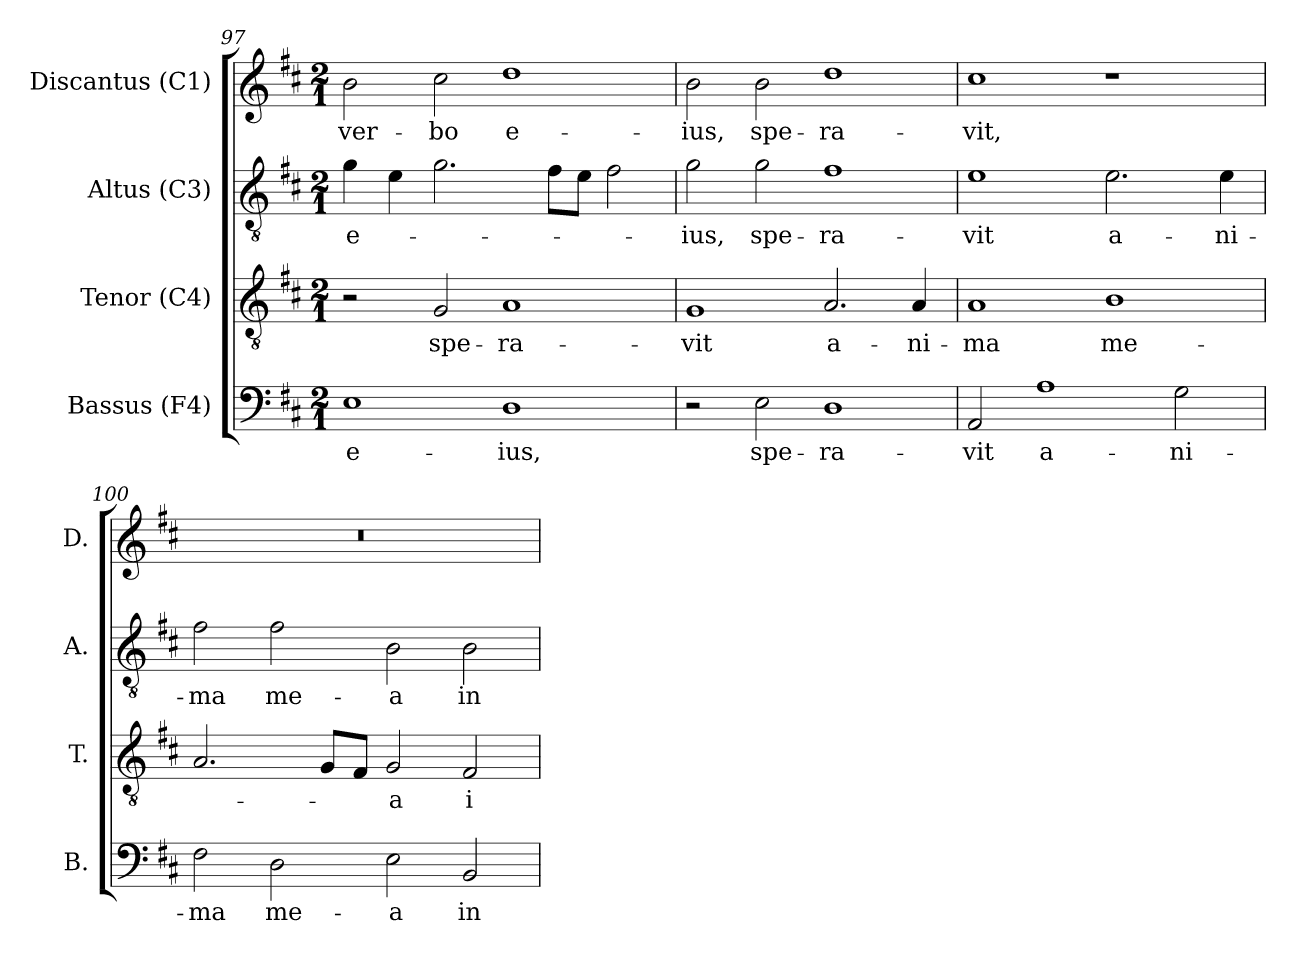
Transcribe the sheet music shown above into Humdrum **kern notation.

**kern	**text	**kern	**text	**kern	**text	**kern	**text
*part4	*part4	*part3	*part3	*part2	*part2	*part1	*part1
*staff4	*staff4	*staff3	*staff3	*staff2	*staff2	*staff1	*staff1
*I"Bassus (F4)	*	*I"Tenor (C4)	*	*I"Altus (C3)	*	*I"Discantus (C1)	*
*I'B.	*	*I'T.	*	*I'A.	*	*I'D.	*
*clefF4	*	*clefGv2	*	*clefGv2	*	*clefG2	*
*	*	*ITrd7c12	*	*ITrd7c12	*	*	*
*k[f#c#]	*	*k[f#c#]	*	*k[f#c#]	*	*k[f#c#]	*
*D:	*	*D:	*	*D:	*	*D:	*
*M2/1	*	*M2/1	*	*M2/1	*	*M2/1	*
=97	=97	=97	=97	=97	=97	=97	=97
!	!LO:LY:b:color=#000000	!	!	!	!	!	!
!	!	!	!	!	!LO:LY:b:color=#000000	!	!
!	!	!	!	!	!	!	!LO:LY:b:color=#000000
1Ei	e-	2r	.	4Gi\	e-	2bi\	ver-
.	.	.	.	4Ei\	.	.	.
!	!	!	!LO:LY:b:color=#000000	!	!	!	!
!	!	!	!	!	!	!	!LO:LY:b:color=#000000
.	.	2GGi/	spe-	2.Gi\	.	2cc#i\	-bo
!	!LO:LY:b:color=#000000	!	!	!	!	!	!
!	!	!	!LO:LY:b:color=#000000	!	!	!	!
!	!	!	!	!	!	!	!LO:LY:b:color=#000000
1Di	-ius,	1AAi	-ra-	.	.	1ddi	e-
.	.	.	.	8F#i\L	.	.	.
.	.	.	.	8Ei\J	.	.	.
.	.	.	.	2F#i\	.	.	.
!!LO:LB:g=z
=98	=98	=98	=98	=98	=98	=98	=98
!	!	!	!LO:LY:b:color=#000000	!	!	!	!
!	!	!	!	!	!LO:LY:b:color=#000000	!	!
!	!	!	!	!	!	!	!LO:LY:b:color=#000000
2r	.	1GGi	-vit	2Gi\	-ius,	2bi\	-ius,
!	!LO:LY:b:color=#000000	!	!	!	!	!	!
!	!	!	!	!	!LO:LY:b:color=#000000	!	!
!	!	!	!	!	!	!	!LO:LY:b:color=#000000
2Ei\	spe-	.	.	2Gi\	spe-	2bi\	spe-
!	!LO:LY:b:color=#000000	!	!	!	!	!	!
!	!	!	!LO:LY:b:color=#000000	!	!	!	!
!	!	!	!	!	!LO:LY:b:color=#000000	!	!
!	!	!	!	!	!	!	!LO:LY:b:color=#000000
1Di	-ra-	2.AAi/	a-	1F#i	-ra-	1ddi	-ra-
!	!	!	!LO:LY:b:color=#000000	!	!	!	!
.	.	4AAi/	-ni-	.	.	.	.
=99	=99	=99	=99	=99	=99	=99	=99
!	!LO:LY:b:color=#000000	!	!	!	!	!	!
!	!	!	!LO:LY:b:color=#000000	!	!	!	!
!	!	!	!	!	!LO:LY:b:color=#000000	!	!
!	!	!	!	!	!	!	!LO:LY:b:color=#000000
2AAi/	-vit	1AAi	-ma	1Ei	-vit	1cc#i	-vit,
!	!LO:LY:b:color=#000000	!	!	!	!	!	!
1Ai	a-	.	.	.	.	.	.
!	!	!	!LO:LY:b:color=#000000	!	!	!	!
!	!	!	!	!	!LO:LY:b:color=#000000	!	!
.	.	1BBi	me-	2.Ei\	a-	1r	.
!	!LO:LY:b:color=#000000	!	!	!	!	!	!
2Gi\	-ni-	.	.	.	.	.	.
!	!	!	!	!	!LO:LY:b:color=#000000	!	!
.	.	.	.	4Ei\	-ni-	.	.
=100	=100	=100	=100	=100	=100	=100	=100
!	!LO:LY:b:color=#000000	!	!	!	!	!	!
!	!	!	!	!	!LO:LY:b:color=#000000	!LO:N:vis=1	!
2F#i\	-ma	2.AAi/	.	2F#i\	-ma	0r	.
!	!LO:LY:b:color=#000000	!	!	!	!	!	!
!	!	!	!	!	!LO:LY:b:color=#000000	!	!
2Di\	me-	.	.	2F#i\	me-	.	.
.	.	8GGi/L	.	.	.	.	.
.	.	8FF#i/J	.	.	.	.	.
!	!LO:LY:b:color=#000000	!	!	!	!	!	!
!	!	!	!LO:LY:b:color=#000000	!	!	!	!
!	!	!	!	!	!LO:LY:b:color=#000000	!	!
2Ei\	-a	2GGi/	-a	2BBi\	-a	.	.
!	!LO:LY:b:color=#000000	!	!	!	!	!	!
!	!	!	!LO:LY:b:color=#000000	!	!	!	!
!	!	!	!	!	!LO:LY:b:color=#000000	!	!
2BBi/	in	2FF#i/	i	2BBi\	in	.	.
=	=	=	=	=	=	=	=
*-	*-	*-	*-	*-	*-	*-	*-
